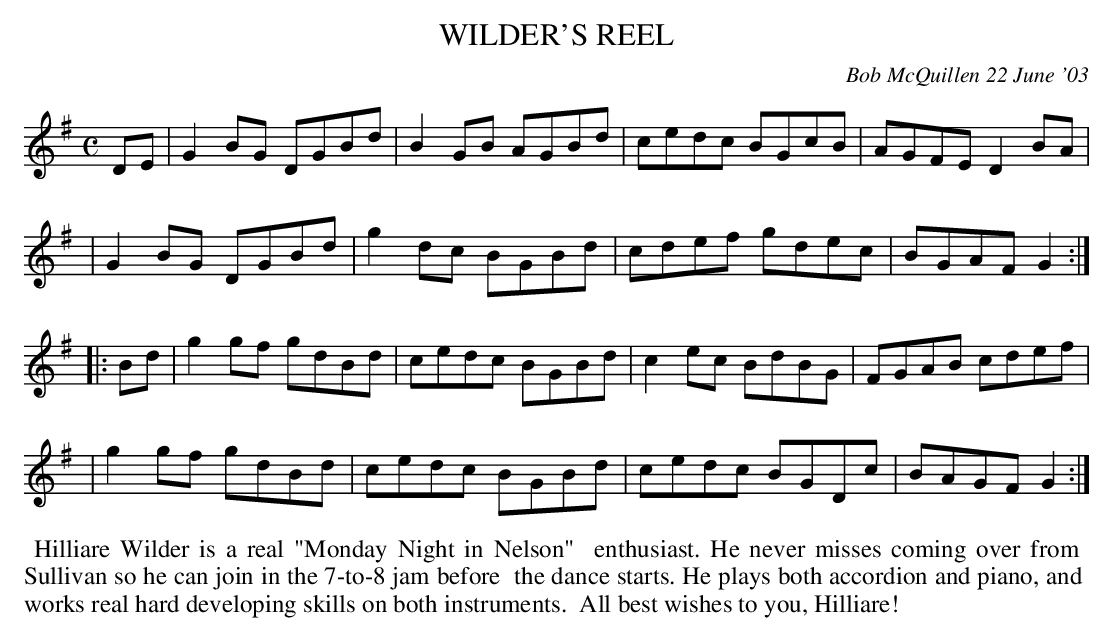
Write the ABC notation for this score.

X:1
T: WILDER'S REEL
C: Bob McQuillen 22 June '03
M: C
L: 1/8
K: G
DE \
| G2BG DGBd | B2GB AGBd | cedc BGcB | AGFE D2BA  |
| G2BG DGBd | g2dc BGBd | cdef gdec | BGAF G2 :|
|: Bd \
| g2gf gdBd | cedc BGBd | c2ec BdBG | FGAB cdef |
| g2gf gdBd | cedc BGBd | cedc BGDc | BAGF G2 :|
